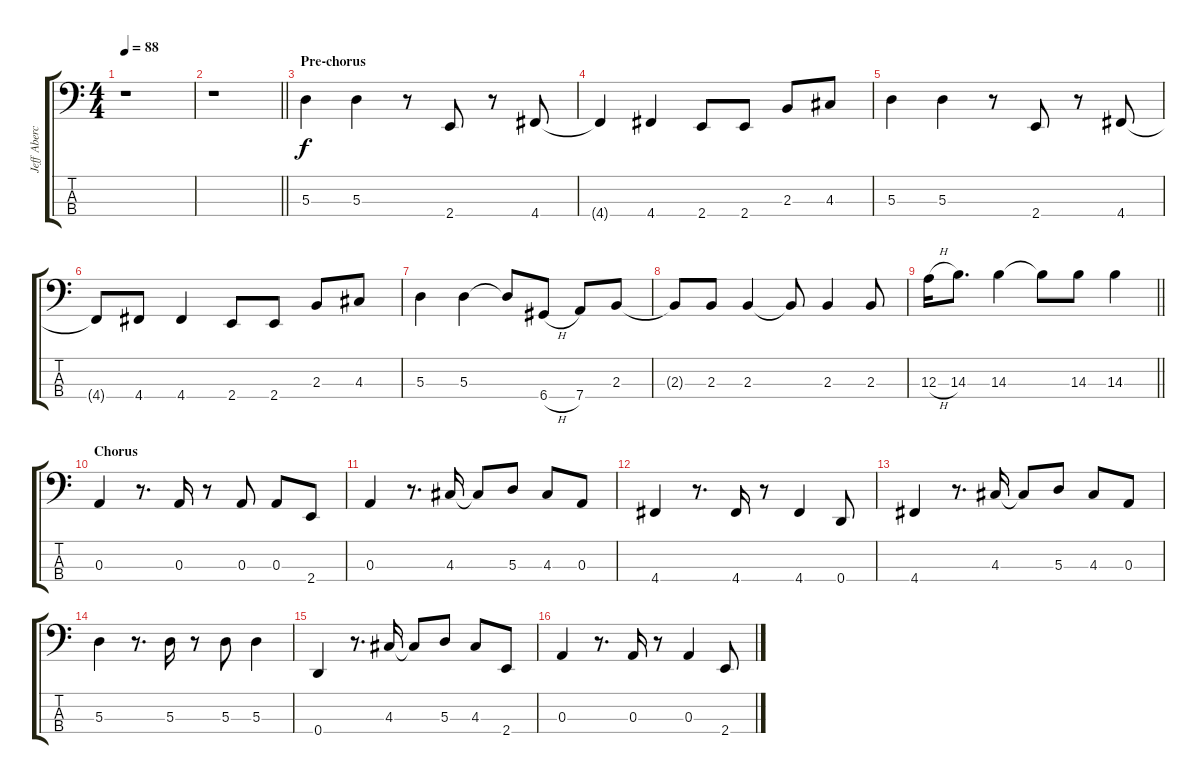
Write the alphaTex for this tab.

\track ("Jeff Abercrombie (Bass)" "Jeff Aberc") {instrument electricbassfinger}
\staff {score tabs}
\tuning (G2 D2 A1 D1) {hide}
\ts (4 4)
\tempo 88
\clef f4
\ks c
r.1{dy f} |
\barLineRight lightlight
r.1 |
\section ("" "Pre-chorus")
5.3.4 5.3.4 r.8 2.4.8 r.8 4.4.8 |
4.4{t}.4 4.4.4 2.4.8 2.4.8 2.3.8 4.3.8 |
5.3.4 5.3.4 r.8 2.4.8 r.8 4.4.8 |
4.4{t}.8 4.4.8 4.4.4 2.4.8 2.4.8 2.3.8 4.3.8 |
5.3.4 5.3.4 5.3{t}.8 6.4{h}.8 7.4.8 2.3.8 |
2.3{t}.8 2.3.8 2.3.4 2.3{t}.8 2.3.4 2.3.8 |
\barLineRight lightlight
12.3{h}.16 14.3.8{d} 14.3.4 14.3{t}.8 14.3.8 14.3.4 |
\section ("" "Chorus")
0.3.4 r.8{d} 0.3.16 r.8 0.3.8 0.3.8 2.4.8 |
0.3.4 r.8{d} 4.3.16 4.3{t}.8 5.3.8 4.3.8 0.3.8 |
4.4.4 r.8{d} 4.4.16 r.8 4.4.4 0.4.8 |
4.4.4 r.8{d} 4.3.16 4.3{t}.8 5.3.8 4.3.8 0.3.8 |
5.3.4 r.8{d} 5.3.16 r.8 5.3.8 5.3.4 |
0.4.4 r.8{d} 4.3.16 4.3{t}.8 5.3.8 4.3.8 2.4.8 |
0.3.4 r.8{d} 0.3.16 r.8 0.3.4 2.4.8
